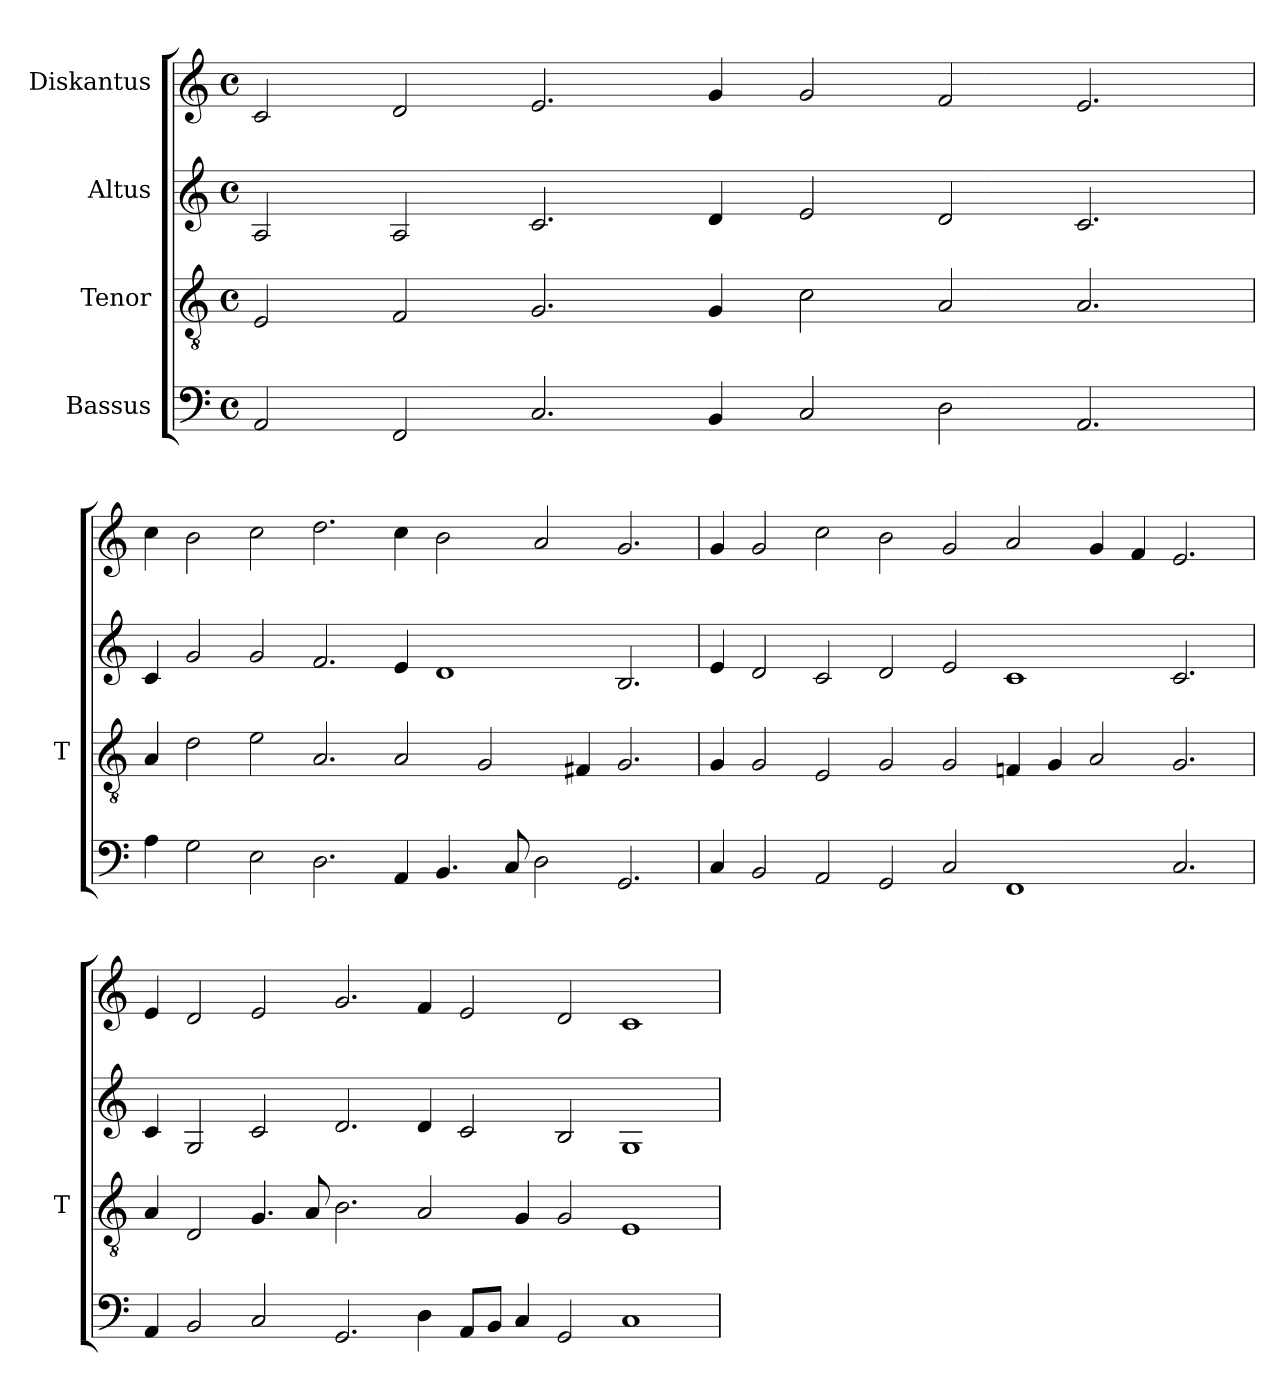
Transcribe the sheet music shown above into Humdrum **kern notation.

**kern	**kern	**kern	**kern
*part4	*part3	*part2	*part1
*staff4	*staff3	*staff2	*staff1
*I"Bassus	*I"Tenor	*I"Altus	*I"Diskantus
*	*I'T	*	*
*clefF4	*clefGv2	*clefG2	*clefG2
*k[]	*k[]	*k[]	*k[]
*M2/2	*M2/2	*M2/2	*M2/2
*met(c)	*met(c)	*met(c)	*met(c)
=	=	=	=
2AA	2E	2A	2c
2FF	2F	2A	2d
2.C	2.G	2.c	2.e
4BB	4G	4d	4g
2C	2c	2e	2g
2D	2A	2d	2f
2.AA	2.A	2.c	2.e
=	=	=	=
4A	4A	4c	4cc
2G	2d	2g	2b
2E	2e	2g	2cc
2.D	2.A	2.f	2.dd
4AA	2A	4e	4cc
4.BB	.	1d	2b
.	2G	.	.
8C	.	.	.
2D	.	.	2a
.	4F#X	.	.
2.GG	2.G	2.B	2.g
=	=	=	=
4C	4G	4e	4g
2BB	2G	2d	2g
2AA	2E	2c	2cc
2GG	2G	2d	2b
2C	2G	2e	2g
1FF	4Fn	1c	2a
.	4G	.	.
.	2A	.	4g
.	.	.	4f
2.C	2.G	2.c	2.e
=	=	=	=
4AA	4A	4c	4e
2BB	2D	2G	2d
2C	4.G	2c	2e
.	8A	.	.
2.GG	2.B	2.d	2.g
4D	2A	4d	4f
8AAL	.	2c	2e
8BBJ	.	.	.
4C	4G	.	.
2GG	2G	2B	2d
1C	1E	1G	1c
=	=	=	=
*-	*-	*-	*-
